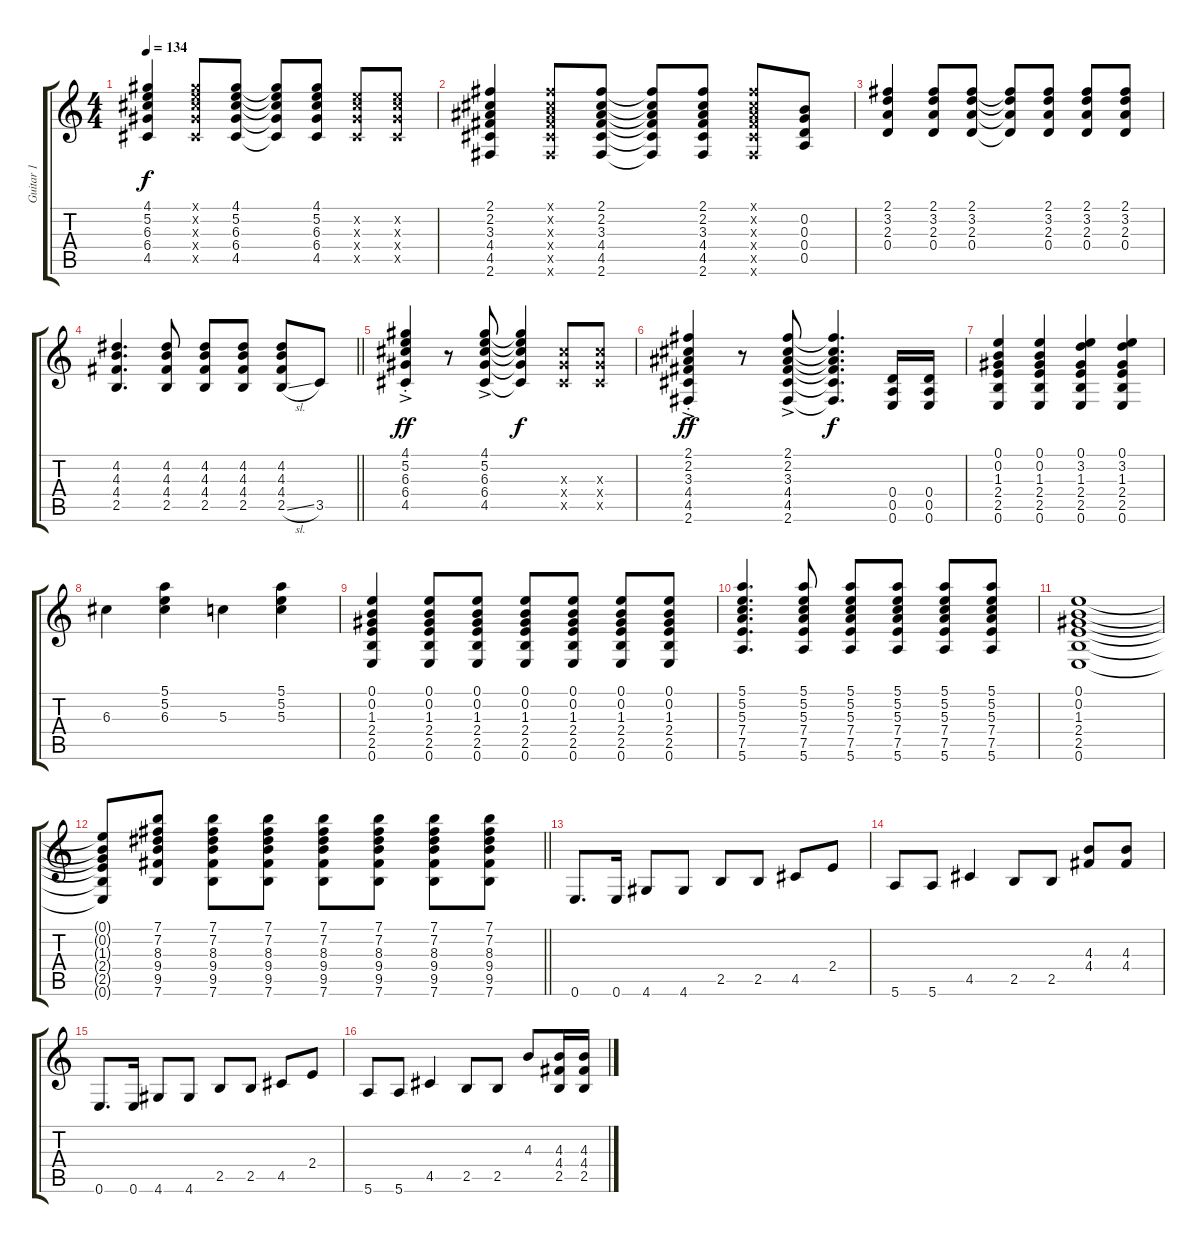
\track ("Guitar 1" "Guitar 1") {instrument electricguitarjazz}
\staff {score tabs}
\tuning (E4 B3 G3 D3 A2 E2) {hide}
\ts (4 4)
\tempo 134
\clef g2
\ks c
(4.1 5.2 6.3 6.4 4.5).4{dy f} (4.1{x} 5.2{x} 6.3{x} 6.4{x} 4.5{x}).8 (4.1 5.2 6.3 6.4 4.5).8 (4.1{t} 5.2{t} 6.3{t} 6.4{t} 4.5{t}).8 (4.1 5.2 6.3 6.4 4.5).8 (5.2{x} 6.3{x} 6.4{x} 4.5{x}).8 (5.2{x} 6.3{x} 6.4{x} 4.5{x}).8 |
(2.1 2.2 3.3 4.4 4.5 2.6).4 (2.1{x} 2.2{x} 3.3{x} 4.4{x} 4.5{x} 2.6{x}).8 (2.1 2.2 3.3 4.4 4.5 2.6).8 (2.1{t} 2.2{t} 3.3{t} 4.4{t} 4.5{t} 2.6{t}).8 (2.1 2.2 3.3 4.4 4.5 2.6).8 (2.1{x} 2.2{x} 3.3{x} 4.4{x} 4.5{x} 2.6{x}).8 (0.2 0.3 0.4 0.5).8 |
(2.1 3.2 2.3 0.4).4 (2.1 3.2 2.3 0.4).8 (2.1 3.2 2.3 0.4).8 (2.1{t} 3.2{t} 2.3{t} 0.4{t}).8 (2.1 3.2 2.3 0.4).8 (2.1 3.2 2.3 0.4).8 (2.1 3.2 2.3 0.4).8 |
\barLineRight lightlight
(4.2 4.3 4.4 2.5).4{d} (4.2 4.3 4.4 2.5).8 (4.2 4.3 4.4 2.5).8 (4.2 4.3 4.4 2.5).8 (4.2 4.3 4.4 2.5{sl}).8 3.5.8 |
(4.1{ac st} 5.2{ac st} 6.3{ac st} 6.4{ac st} 4.5{ac st}).4{dy ff} r.8 (4.1{ac} 5.2{ac} 6.3{ac} 6.4{ac} 4.5{ac}).8 (4.1{t} 5.2{t} 6.3{t} 6.4{t} 4.5{t}).4{dy f} (6.3{x} 6.4{x} 4.5{x}).8 (6.3{x} 6.4{x} 4.5{x}).8 |
(2.1{ac st} 2.2{ac st} 3.3{ac st} 4.4{ac st} 4.5{ac st} 2.6{ac st}).4{dy ff} r.8 (2.1{ac} 2.2{ac} 3.3{ac} 4.4{ac} 4.5{ac} 2.6{ac}).8 (2.1{t} 2.2{t} 3.3{t} 4.4{t} 4.5{t} 2.6{t}).4{d dy f} (0.4 0.5 0.6).16 (0.4 0.5 0.6).16 |
(0.1 0.2 1.3 2.4 2.5 0.6).4 (0.1 0.2 1.3 2.4 2.5 0.6).4 (0.1 3.2 1.3 2.4 2.5 0.6).4 (0.1 3.2 1.3 2.4 2.5 0.6).4 |
6.3.4 (5.1 5.2 6.3).4 5.3.4 (5.1 5.2 5.3).4 |
(0.1 0.2 1.3 2.4 2.5 0.6).4 (0.1 0.2 1.3 2.4 2.5 0.6).8 (0.1 0.2 1.3 2.4 2.5 0.6).8 (0.1 0.2 1.3 2.4 2.5 0.6).8 (0.1 0.2 1.3 2.4 2.5 0.6).8 (0.1 0.2 1.3 2.4 2.5 0.6).8 (0.1 0.2 1.3 2.4 2.5 0.6).8 |
(5.1 5.2 5.3 7.4 7.5 5.6).4{d} (5.1 5.2 5.3 7.4 7.5 5.6).8 (5.1 5.2 5.3 7.4 7.5 5.6).8 (5.1 5.2 5.3 7.4 7.5 5.6).8 (5.1 5.2 5.3 7.4 7.5 5.6).8 (5.1 5.2 5.3 7.4 7.5 5.6).8 |
(0.1 0.2 1.3 2.4 2.5 0.6).1 |
\barLineRight lightlight
(0.1{t} 0.2{t} 1.3{t} 2.4{t} 2.5{t} 0.6{t}).8 (7.1 7.2 8.3 9.4 9.5 7.6).8 (7.1 7.2 8.3 9.4 9.5 7.6).8 (7.1 7.2 8.3 9.4 9.5 7.6).8 (7.1 7.2 8.3 9.4 9.5 7.6).8 (7.1 7.2 8.3 9.4 9.5 7.6).8 (7.1 7.2 8.3 9.4 9.5 7.6).8 (7.1 7.2 8.3 9.4 9.5 7.6).8 |
0.6.8{d} 0.6.16 4.6.8 4.6.8 2.5.8 2.5.8 4.5.8 2.4.8 |
5.6.8 5.6.8 4.5.4 2.5.8 2.5.8 (4.3 4.4).8 (4.3 4.4).8 |
0.6.8{d} 0.6.16 4.6.8 4.6.8 2.5.8 2.5.8 4.5.8 2.4.8 |
5.6.8 5.6.8 4.5.4 2.5.8 2.5.8 4.3.8 (4.3 4.4 2.5).16 (4.3 4.4 2.5).16
